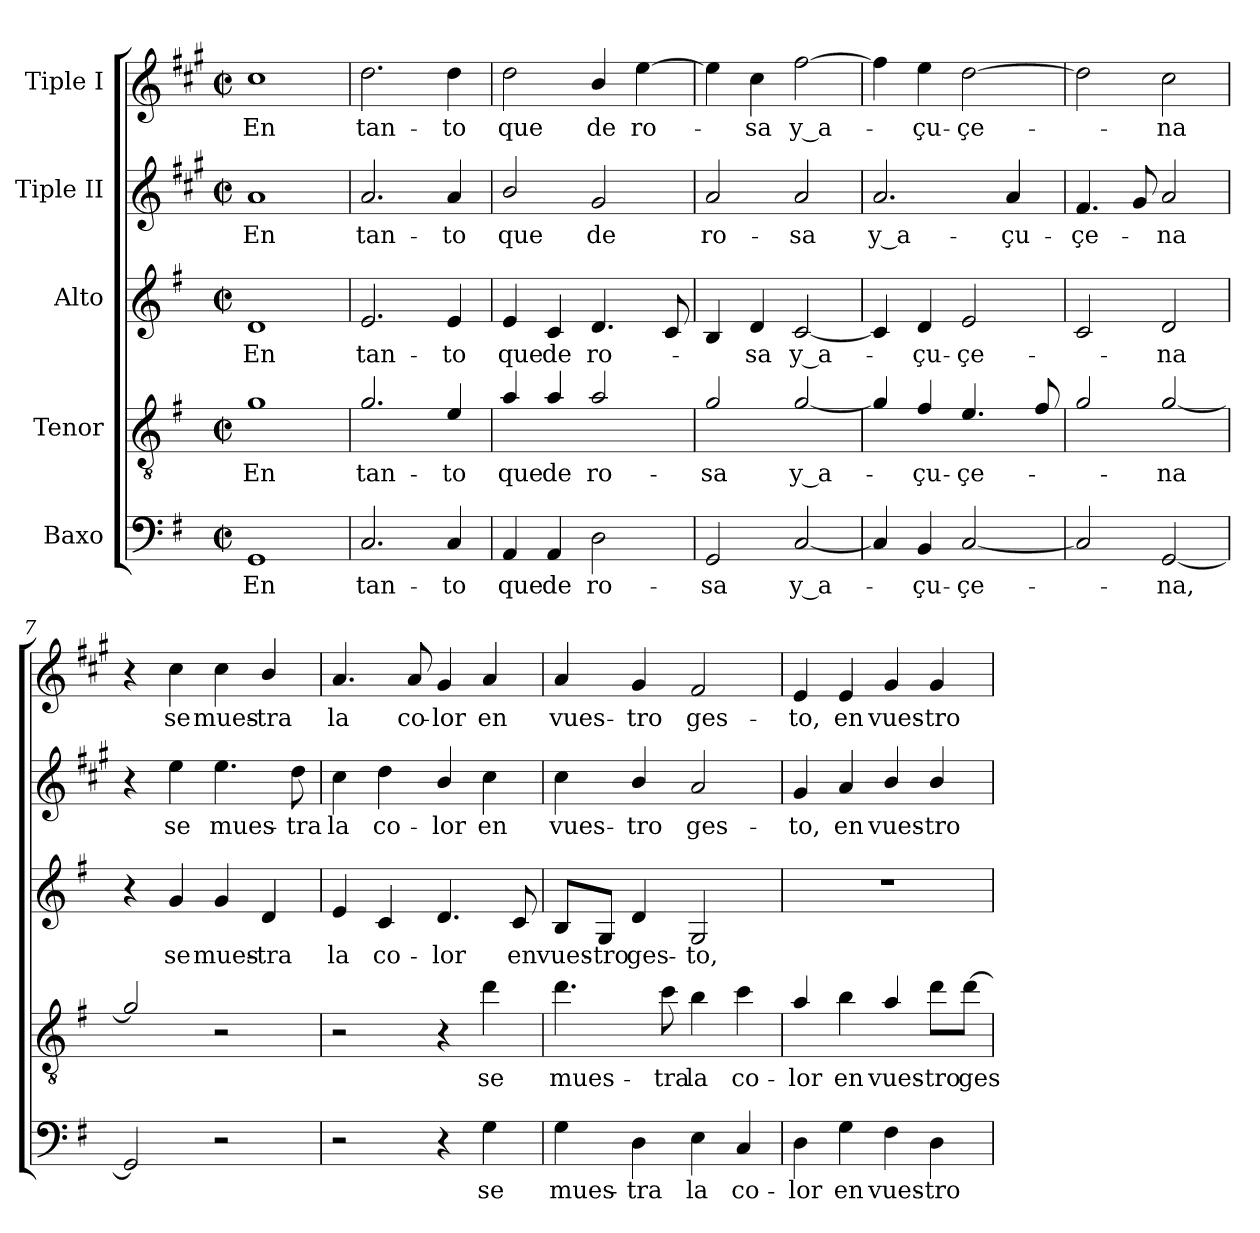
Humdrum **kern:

**kern	**text	**kern	**text	**kern	**text	**kern	**text	**kern	**text
*part5	*part5	*part4	*part4	*part3	*part3	*part2	*part2	*part1	*part1
*staff5	*staff5	*staff4	*staff4	*staff3	*staff3	*staff2	*staff2	*staff1	*staff1
*I"Baxo	*	*I"Tenor	*	*I"Alto	*	*I"Tiple II	*	*I"Tiple I	*
*clefF4	*	*clefGv2	*	*clefG2	*	*clefG2	*	*clefG2	*
*	*	*ITrd8c14	*	*	*	*ITrd1c2	*	*ITrd1c2	*
*k[f#]	*	*k[f#]	*	*k[f#]	*	*k[f#]	*	*k[f#]	*
*G:	*	*G:	*	*G:	*	*G:	*	*G:	*
*M2/2	*	*M2/2	*	*M2/2	*	*M2/2	*	*M2/2	*
*met(c|)	*	*met(c|)	*	*met(c|)	*	*met(c|)	*	*met(c|)	*
=1	=1	=1	=1	=1	=1	=1	=1	=1	=1
!	!LO:LY:b	!	!LO:LY:b	!	!LO:LY:b	!	!LO:LY:b	!	!LO:LY:b
1GG	En	1G	En	1d	En	1g	En	1b	En
=2	=2	=2	=2	=2	=2	=2	=2	=2	=2
!	!LO:LY:b	!	!LO:LY:b	!	!LO:LY:b	!	!LO:LY:b	!	!LO:LY:b
2.C/	tan-	2.G/	tan-	2.e/	tan-	2.g/	tan-	2.cc\	tan-
!	!LO:LY:b	!	!LO:LY:b	!	!LO:LY:b	!	!LO:LY:b	!	!LO:LY:b
4C/	-to	4E/	-to	4e/	-to	4g/	-to	4cc\	-to
=3	=3	=3	=3	=3	=3	=3	=3	=3	=3
!	!LO:LY:b	!	!LO:LY:b	!	!LO:LY:b	!	!LO:LY:b	!	!LO:LY:b
4AA/	que	4A/	que	4e/	que	2a/	que	2cc\	que
!	!LO:LY:b	!	!LO:LY:b	!	!LO:LY:b	!	!	!	!
4AA/	de	4A/	de	4c/	de	.	.	.	.
!	!LO:LY:b	!	!LO:LY:b	!	!LO:LY:b	!	!LO:LY:b	!	!LO:LY:b
2D\	ro-	2A/	ro-	4.d/	ro-	2f#/	de	4a/	de
!	!	!	!	!	!	!	!	!	!LO:LY:b
.	.	.	.	.	.	.	.	[4dd\	ro-
.	.	.	.	8c/	.	.	.	.	.
=4	=4	=4	=4	=4	=4	=4	=4	=4	=4
!	!LO:LY:b	!	!LO:LY:b	!	!	!	!LO:LY:b	!	!
2GG/	-sa	2G/	-sa	4B/	.	2g/	ro-	4dd\]	.
!	!	!	!	!	!LO:LY:b	!	!	!	!LO:LY:b
.	.	.	.	4d/	-sa	.	.	4b\	-sa
!	!LO:LY:b	!	!LO:LY:b	!	!LO:LY:b	!	!LO:LY:b	!	!LO:LY:b
[2C/	y_a-	[2G/	y_a-	[2c/	y_a-	2g/	-sa	[2ee\	y_a-
=5	=5	=5	=5	=5	=5	=5	=5	=5	=5
!	!	!	!	!	!	!	!LO:LY:b	!	!
4C/]	.	4G/]	.	4c/]	.	2.g/	y_a-	4ee\]	.
!	!LO:LY:b	!	!LO:LY:b	!	!LO:LY:b	!	!	!	!LO:LY:b
4BB/	-çu-	4F#/	-çu-	4d/	-çu-	.	.	4dd\	-çu-
!	!LO:LY:b	!	!LO:LY:b	!	!LO:LY:b	!	!	!	!LO:LY:b
[2C/	-çe-	4.E/	-çe-	2e/	-çe-	.	.	[2cc\	-çe-
!	!	!	!	!	!	!	!LO:LY:b	!	!
.	.	.	.	.	.	4g/	-çu-	.	.
.	.	8F#/	.	.	.	.	.	.	.
=6	=6	=6	=6	=6	=6	=6	=6	=6	=6
!	!	!	!	!	!	!	!LO:LY:b	!	!
2C/]	.	2G/	.	2c/	.	4.e/	-çe-	2cc\]	.
.	.	.	.	.	.	8f#/	.	.	.
!	!LO:LY:b	!	!LO:LY:b	!	!LO:LY:b	!	!LO:LY:b	!	!LO:LY:b
[2GG/	-na,	[2G/	-na	2d/	-na	2g/	-na	2b\	-na
=7	=7	=7	=7	=7	=7	=7	=7	=7	=7
2GG/]	.	2G/]	.	4r	.	4r	.	4r	.
!	!	!	!	!	!LO:LY:b	!	!LO:LY:b	!	!LO:LY:b
.	.	.	.	4g/	se	4dd\	se	4b\	se
!	!	!	!	!	!LO:LY:b	!	!LO:LY:b	!	!LO:LY:b
2r	.	2r	.	4g/	mues-	4.dd\	mues-	4b\	mues-
!	!	!	!	!	!LO:LY:b	!	!	!	!LO:LY:b
.	.	.	.	4d/	-tra	.	.	4a/	-tra
!	!	!	!	!	!	!	!LO:LY:b	!	!
.	.	.	.	.	.	8cc\	-tra	.	.
!!LO:LB:g=z
=8	=8	=8	=8	=8	=8	=8	=8	=8	=8
!	!	!	!	!	!LO:LY:b	!	!LO:LY:b	!	!LO:LY:b
2r	.	2r	.	4e/	la	4b\	la	4.g/	la
!	!	!	!	!	!LO:LY:b	!	!LO:LY:b	!	!
.	.	.	.	4c/	co-	4cc\	co-	.	.
!	!	!	!	!	!	!	!	!	!LO:LY:b
.	.	.	.	.	.	.	.	8g/	co-
!	!	!	!	!	!LO:LY:b	!	!LO:LY:b	!	!LO:LY:b
4r	.	4r	.	4.d/	-lor	4a/	-lor	4f#/	-lor
!	!LO:LY:b	!	!LO:LY:b	!	!	!	!LO:LY:b	!	!LO:LY:b
4G\	se	4d\	se	.	.	4b\	en	4g/	en
!	!	!	!	!	!LO:LY:b	!	!	!	!
.	.	.	.	8c/	en	.	.	.	.
=9	=9	=9	=9	=9	=9	=9	=9	=9	=9
!	!LO:LY:b	!	!LO:LY:b	!	!LO:LY:b	!	!LO:LY:b	!	!LO:LY:b
4G\	mues-	4.d\	mues-	8B/L	vues-	4b\	vues-	4g/	vues-
!	!	!	!	!	!LO:LY:b	!	!	!	!
.	.	.	.	8G/J	-tro	.	.	.	.
!	!LO:LY:b	!	!	!	!LO:LY:b	!	!LO:LY:b	!	!LO:LY:b
4D\	-tra	.	.	4d/	ges-	4a/	-tro	4f#/	-tro
!	!	!	!LO:LY:b	!	!	!	!	!	!
.	.	8c\	-tra	.	.	.	.	.	.
!	!LO:LY:b	!	!LO:LY:b	!	!LO:LY:b	!	!LO:LY:b	!	!LO:LY:b
4E\	la	4B\	la	2G/	-to,	2g/	ges-	2e/	ges-
!	!LO:LY:b	!	!LO:LY:b	!	!	!	!	!	!
4C/	co-	4c\	co-	.	.	.	.	.	.
=10	=10	=10	=10	=10	=10	=10	=10	=10	=10
!	!LO:LY:b	!	!LO:LY:b	!	!	!	!LO:LY:b	!	!LO:LY:b
4D\	-lor	4A/	-lor	1r	.	4f#/	-to,	4d/	-to,
!	!LO:LY:b	!	!LO:LY:b	!	!	!	!LO:LY:b	!	!LO:LY:b
4G\	en	4B\	en	.	.	4g/	en	4d/	en
!	!LO:LY:b	!	!LO:LY:b	!	!	!	!LO:LY:b	!	!LO:LY:b
4F#\	vues-	4A/	vues-	.	.	4a/	vues-	4f#/	vues-
!	!LO:LY:b	!	!LO:LY:b	!	!	!	!LO:LY:b	!	!LO:LY:b
4D\	-tro	8d\L	-tro	.	.	4a/	-tro	4f#/	-tro
!	!	!	!LO:LY:b	!	!	!	!	!	!
.	.	[8d\J	ges-	.	.	.	.	.	.
=	=	=	=	=	=	=	=	=	=
*-	*-	*-	*-	*-	*-	*-	*-	*-	*-
